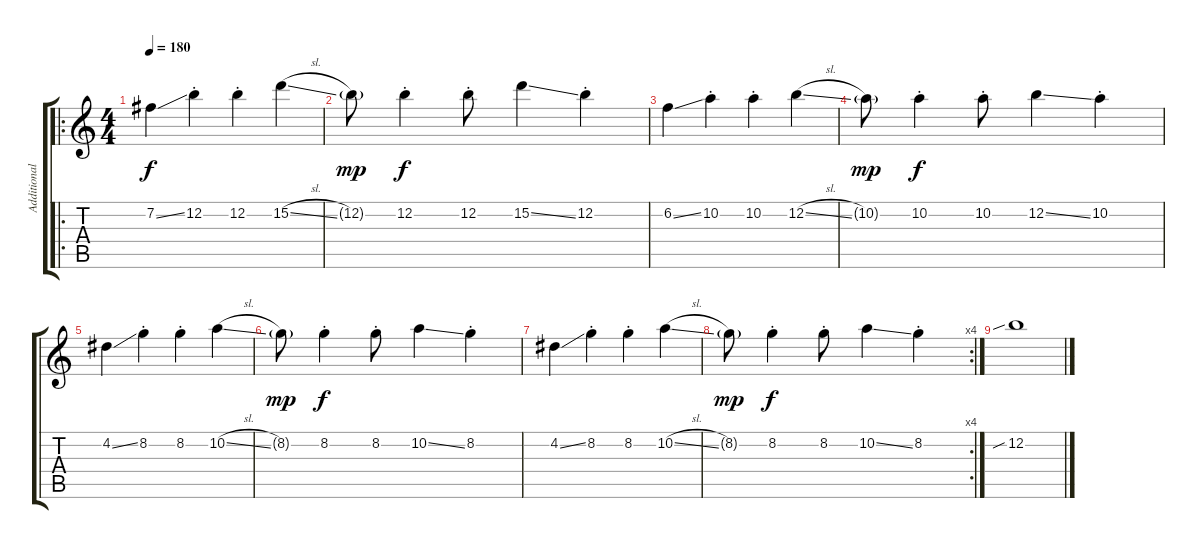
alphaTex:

\track ("Additional Guitar" "Additional") {instrument electricguitarjazz}
\staff {score tabs}
\tuning (E4 B3 G3 D3 A2 E2) {hide}
\ro
\ts (4 4)
\tempo 180
\clef g2
\ks c
7.2{ss}.4{dy f} 12.2{st}.4 12.2{st}.4 15.2{sl}.4 |
12.2{g}.8{dy mp} 12.2{st}.4{dy f} 12.2{st}.8 15.2{ss}.4 12.2{st}.4 |
6.2{ss}.4 10.2{st}.4 10.2{st}.4 12.2{sl}.4 |
10.2{g}.8{dy mp} 10.2{st}.4{dy f} 10.2{st}.8 12.2{ss}.4 10.2{st}.4 |
4.2{ss}.4 8.2{st}.4 8.2{st}.4 10.2{sl}.4 |
8.2{g}.8{dy mp} 8.2{st}.4{dy f} 8.2{st}.8 10.2{ss}.4 8.2{st}.4 |
4.2{ss}.4 8.2{st}.4 8.2{st}.4 10.2{sl}.4 |
\rc 4
8.2{g}.8{dy mp} 8.2{st}.4{dy f} 8.2{st}.8 10.2{ss}.4 8.2{st}.4 |
12.2{sib}.1
